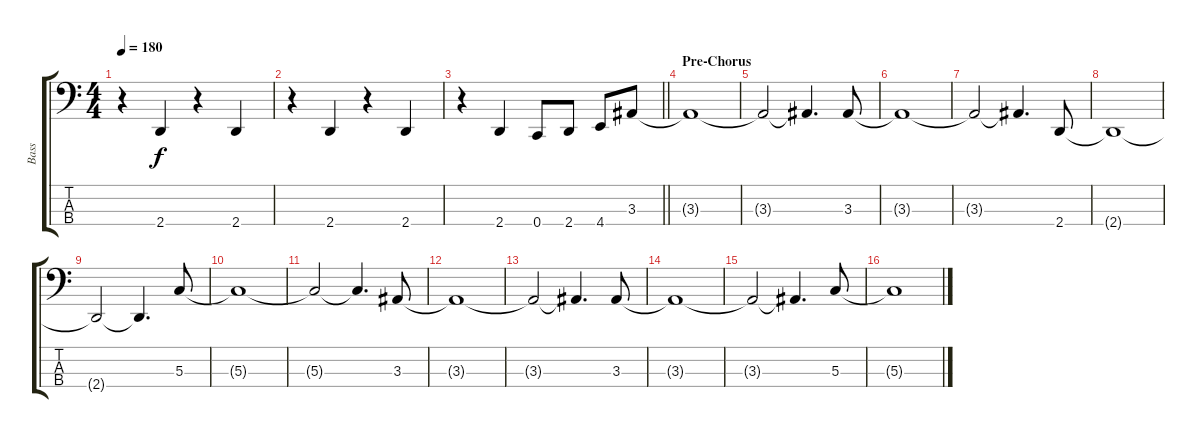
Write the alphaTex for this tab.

\track ("Bass" "Bass") {instrument electricbasspick}
\staff {score tabs}
\tuning (F2 C2 G1 C1) {hide}
\ts (4 4)
\tempo 180
\clef f4
\ks c
r.4{dy f} 2.4.4 r.4 2.4.4 |
r.4 2.4.4 r.4 2.4.4 |
\barLineRight lightlight
r.4 2.4.4 0.4.8 2.4.8 4.4.8 3.3.8 |
\section ("" "Pre-Chorus")
3.3{t}.1 |
3.3{t}.2 3.3{t}.4{d} 3.3.8 |
3.3{t}.1 |
3.3{t}.2 3.3{t}.4{d} 2.4.8 |
2.4{t}.1 |
2.4{t}.2 2.4{t}.4{d} 5.3.8 |
5.3{t}.1 |
5.3{t}.2 5.3{t}.4{d} 3.3.8 |
3.3{t}.1 |
3.3{t}.2 3.3{t}.4{d} 3.3.8 |
3.3{t}.1 |
3.3{t}.2 3.3{t}.4{d} 5.3.8 |
5.3{t}.1
